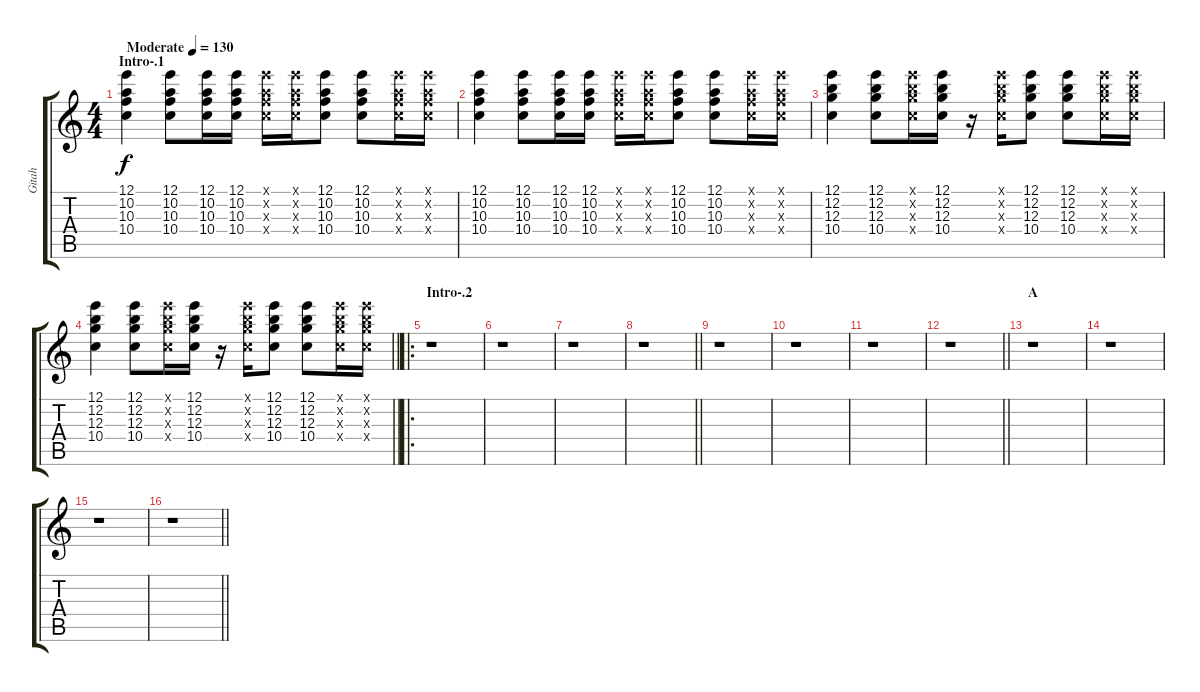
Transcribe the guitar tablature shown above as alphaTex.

\track ("Gitah" "Gitah") {instrument electricguitarclean}
\staff {score tabs}
\tuning (E4 B3 G3 D3 A2 E2) {hide}
\ts (4 4)
\section ("" "Intro-.1")
\tempo (130 "Moderate")
\clef g2
\ks c
(12.1 10.2 10.3 10.4).4{dy f instrument electricguitarclean} (12.1 10.2 10.3 10.4).8 (12.1 10.2 10.3 10.4).16 (12.1 10.2 10.3 10.4).16 (12.1{x} 10.2{x} 10.3{x} 10.4{x}).16 (12.1{x} 10.2{x} 10.3{x} 10.4{x}).16 (12.1 10.2 10.3 10.4).8 (12.1 10.2 10.3 10.4).8 (12.1{x} 10.2{x} 10.3{x} 10.4{x}).16 (12.1{x} 10.2{x} 10.3{x} 10.4{x}).16 |
(12.1 10.2 10.3 10.4).4 (12.1 10.2 10.3 10.4).8 (12.1 10.2 10.3 10.4).16 (12.1 10.2 10.3 10.4).16 (12.1{x} 10.2{x} 10.3{x} 10.4{x}).16 (12.1{x} 10.2{x} 10.3{x} 10.4{x}).16 (12.1 10.2 10.3 10.4).8 (12.1 10.2 10.3 10.4).8 (12.1{x} 10.2{x} 10.3{x} 10.4{x}).16 (12.1{x} 10.2{x} 10.3{x} 10.4{x}).16 |
(12.1 12.2 12.3 10.4).4 (12.1 12.2 12.3 10.4).8 (12.1{x} 12.2{x} 12.3{x} 10.4{x}).16 (12.1 12.2 12.3 10.4).16 r.16 (12.1{x} 12.2{x} 12.3{x} 10.4{x}).16 (12.1 12.2 12.3 10.4).8 (12.1 12.2 12.3 10.4).8 (12.1{x} 12.2{x} 12.3{x} 10.4{x}).16 (12.1{x} 12.2{x} 12.3{x} 10.4{x}).16 |
\barLineRight lightlight
(12.1 12.2 12.3 10.4).4 (12.1 12.2 12.3 10.4).8 (12.1{x} 12.2{x} 12.3{x} 10.4{x}).16 (12.1 12.2 12.3 10.4).16 r.16 (12.1{x} 12.2{x} 12.3{x} 10.4{x}).16 (12.1 12.2 12.3 10.4).8 (12.1 12.2 12.3 10.4).8 (12.1{x} 12.2{x} 12.3{x} 10.4{x}).16 (12.1{x} 12.2{x} 12.3{x} 10.4{x}).16 |
\ro
\section ("" "Intro-.2")
r.1 |
r.1 |
r.1 |
\barLineRight lightlight
r.1 |
r.1 |
r.1 |
r.1 |
\barLineRight lightlight
r.1 |
\section ("" "A")
r.1 |
r.1 |
r.1 |
\barLineRight lightlight
r.1
